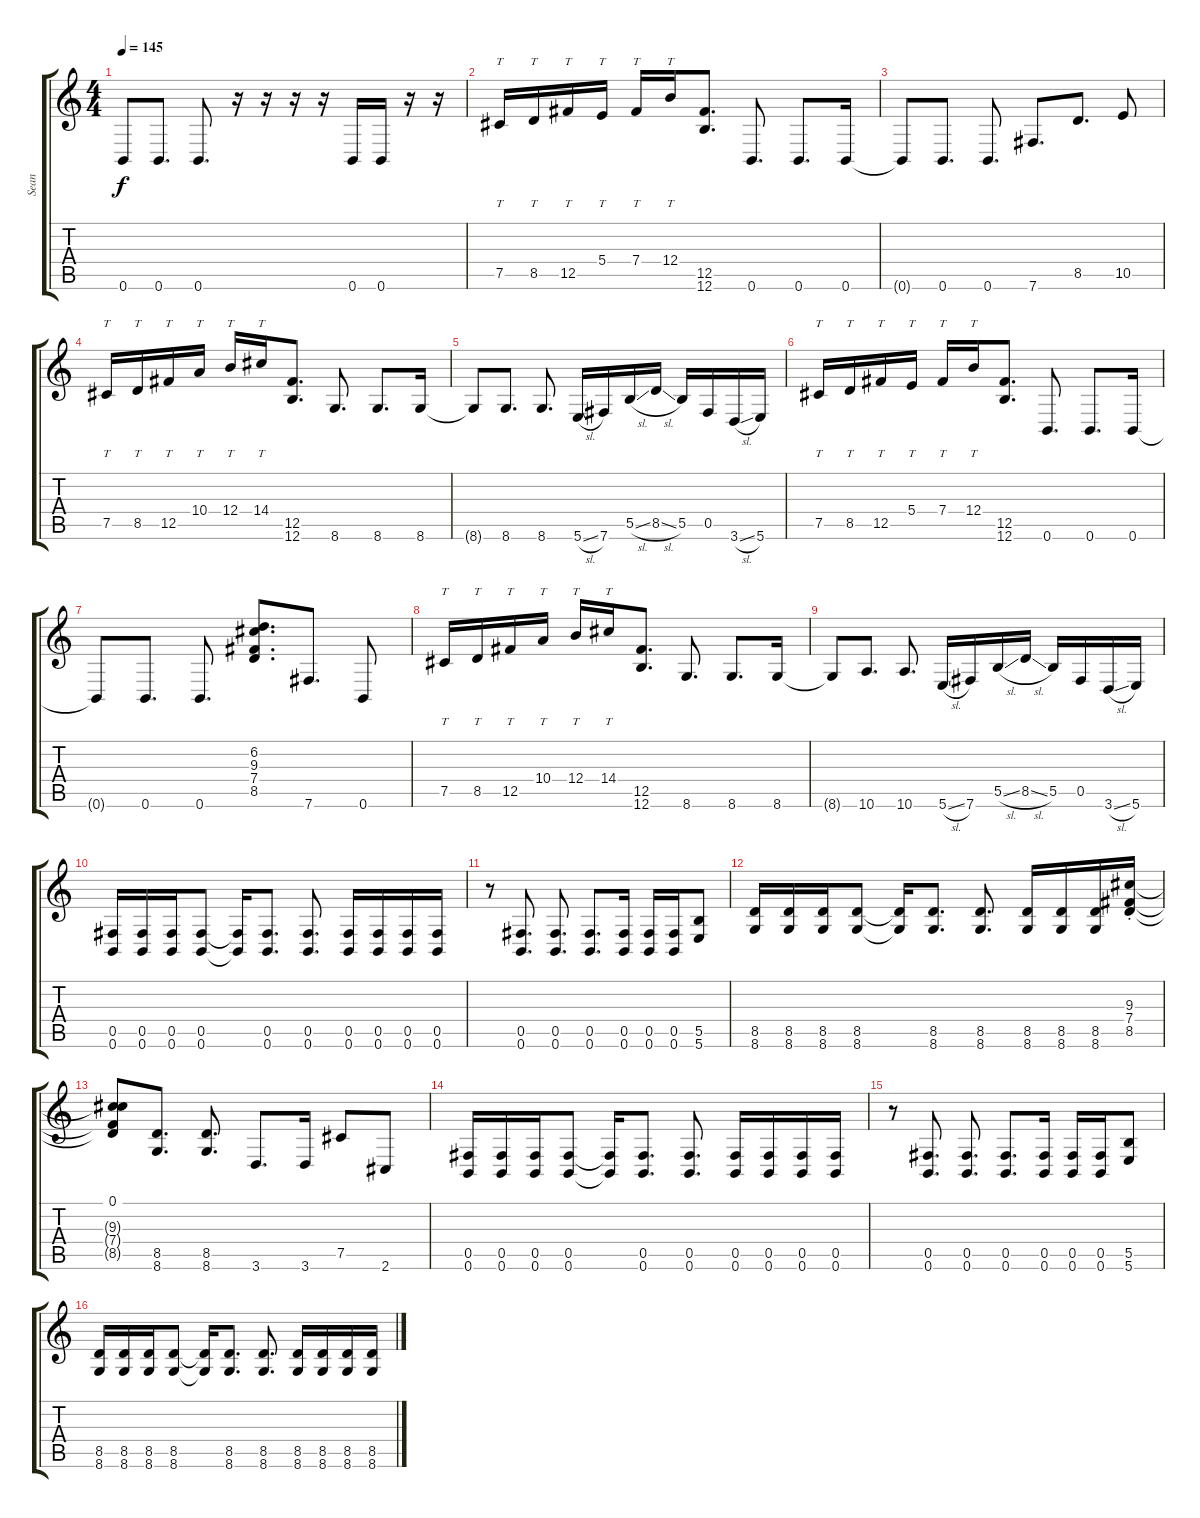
\track ("Sean" "Sean") {instrument overdrivenguitar}
\staff {score tabs}
\tuning (Db4 Ab3 E3 B2 Gb2 B1) {hide}
\ts (4 4)
\tempo 145
\clef g2
\ks c
0.6{t}.8{dy f} 0.6.8{d} 0.6.8{d} r.16 r.16 r.16 r.16 0.6.16 0.6.16 r.16 r.16 |
7.5.16{tt} 8.5.16{tt} 12.5.16{tt} 5.4.16{tt} 7.4.16{tt} 12.4.16{tt} (12.5 12.6).8{d} 0.6.8{d} 0.6.8{d} 0.6.16 |
0.6{t}.8 0.6.8{d} 0.6.8{d} 7.6.8{d} 8.5.8{d} 10.5.8 |
7.5.16{tt} 8.5.16{tt} 12.5.16{tt} 10.4.16{tt} 12.4.16{tt} 14.4.16{tt} (12.5 12.6).8{d} 8.6.8{d} 8.6.8{d} 8.6.16 |
8.6{t}.8 8.6.8{d} 8.6.8{d} 5.6{sl}.16 7.6.16 5.5{sl}.16 8.5{sl}.16 5.5.16 0.5.16 3.6{sl}.16 5.6.16 |
7.5.16{tt} 8.5.16{tt} 12.5.16{tt} 5.4.16{tt} 7.4.16{tt} 12.4.16{tt} (12.5 12.6).8{d} 0.6.8{d} 0.6.8{d} 0.6.16 |
0.6{t}.8 0.6.8{d} 0.6.8{d} (6.2 9.3 7.4 8.5).8{d} 7.6.8{d} 0.6.8 |
7.5.16{tt} 8.5.16{tt} 12.5.16{tt} 10.4.16{tt} 12.4.16{tt} 14.4.16{tt} (12.5 12.6).8{d} 8.6.8{d} 8.6.8{d} 8.6.16 |
8.6{t}.8 10.6.8{d} 10.6.8{d} 5.6{sl}.16 7.6.16 5.5{sl}.16 8.5{sl}.16 5.5.16 0.5.16 3.6{sl}.16 5.6.16 |
(0.5 0.6).16 (0.5 0.6).16 (0.5 0.6).16 (0.5 0.6).8 (0.5{t} 0.6{t}).16 (0.5 0.6).8{d} (0.5 0.6).8{d} (0.5 0.6).16 (0.5 0.6).16 (0.5 0.6).16 (0.5 0.6).16 |
r.8 (0.5 0.6).8{d} (0.5 0.6).8{d} (0.5 0.6).8{d} (0.5 0.6).16 (0.5 0.6).16 (0.5 0.6).16 (5.5 5.6).8 |
(8.5 8.6).16 (8.5 8.6).16 (8.5 8.6).16 (8.5 8.6).8 (8.5{t} 8.6{t}).16 (8.5 8.6).8{d} (8.5 8.6).8{d} (8.5 8.6).16 (8.5 8.6).16 (8.5 8.6).16 (9.3{st} 7.4{st} 8.5{st}).16 |
(0.1 9.3{t} 7.4{t} 8.5{t}).8 (8.5 8.6).8{d} (8.5 8.6).8{d} 3.6.8{d} 3.6.16 7.5.8 2.6.8 |
(0.5 0.6).16 (0.5 0.6).16 (0.5 0.6).16 (0.5 0.6).8 (0.5{t} 0.6{t}).16 (0.5 0.6).8{d} (0.5 0.6).8{d} (0.5 0.6).16 (0.5 0.6).16 (0.5 0.6).16 (0.5 0.6).16 |
r.8 (0.5 0.6).8{d} (0.5 0.6).8{d} (0.5 0.6).8{d} (0.5 0.6).16 (0.5 0.6).16 (0.5 0.6).16 (5.5 5.6).8 |
(8.5 8.6).16 (8.5 8.6).16 (8.5 8.6).16 (8.5 8.6).8 (8.5{t} 8.6{t}).16 (8.5 8.6).8{d} (8.5 8.6).8{d} (8.5 8.6).16 (8.5 8.6).16 (8.5 8.6).16 (8.5 8.6).16
